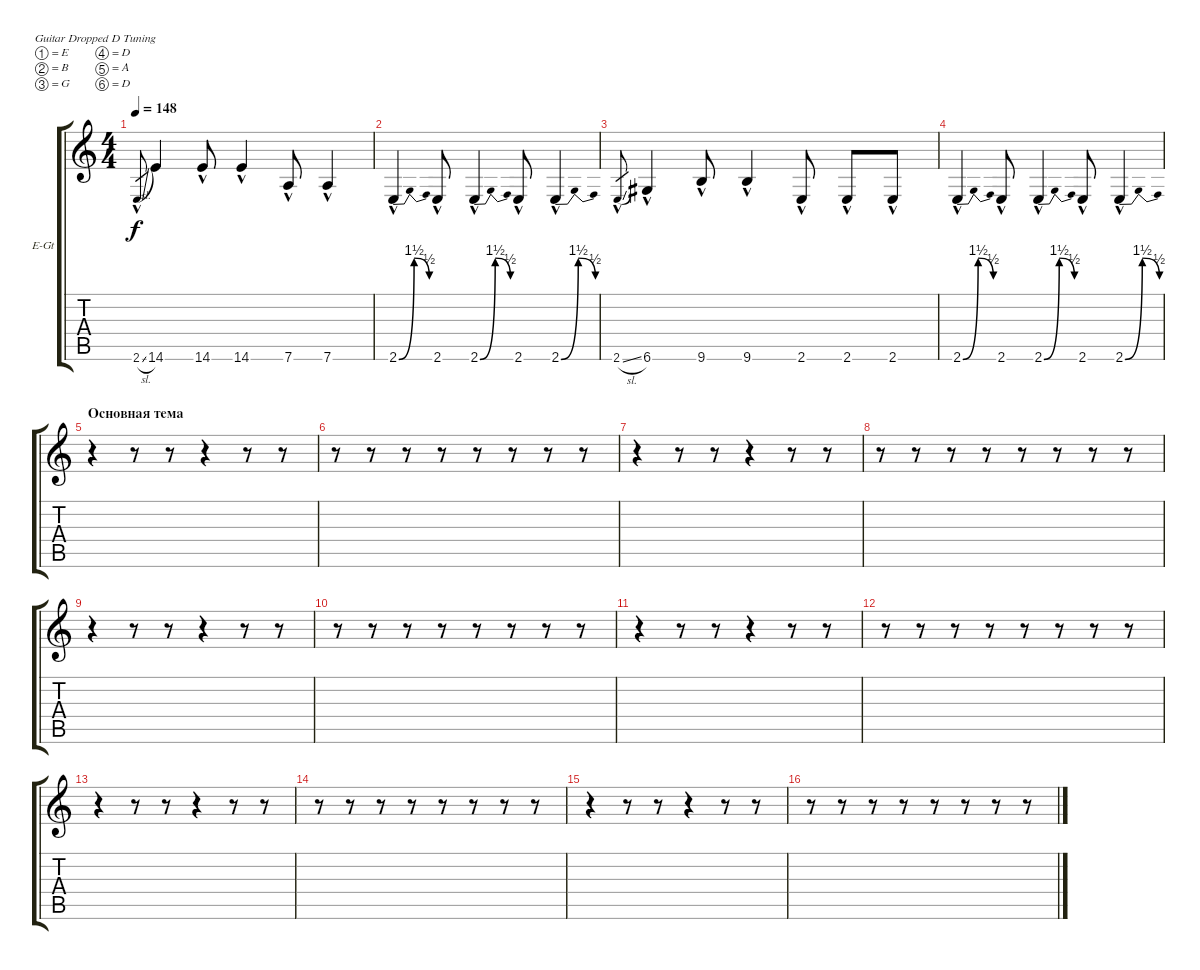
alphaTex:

\bracketExtendMode groupsimilarinstruments
\firstSystemTrackNameOrientation horizontal
\otherSystemsTrackNameOrientation horizontal
\track ("Electric Guitar 2" "E-Gt") {instrument distortionguitar}
\staff {score tabs}
\tuning (E4 B3 G3 D3 A2 D2)
\ts (4 4)
\tempo 148
\clef g2
\ks c
2.6{sl hac}.8{gr dy f} 14.6.4 14.6{hac}.8 14.6{hac}.4 7.6{hac}.8 7.6{hac}.4 |
2.6{be (bendrelease 0 0 9.6 6 20.4 6 30 2) hac}.4 2.6{hac}.8 2.6{be (bendrelease 0 0 9.6 6 20.4 6 30 2) hac}.4 2.6{hac}.8 2.6{be (bendrelease 0 0 9.6 6 20.4 6 30 2) hac}.4 |
2.6{sl hac}.8{gr} 6.6{hac}.4 9.6{hac}.8 9.6{hac}.4 2.6{hac}.8 2.6{hac}.8 2.6{hac}.8 |
2.6{be (bendrelease 0 0 9.6 6 20.4 6 30 2) hac}.4 2.6{hac}.8 2.6{be (bendrelease 0 0 9.6 6 20.4 6 30 2) hac}.4 2.6{hac}.8 2.6{be (bendrelease 0 0 9.6 6 20.4 6 30 2) hac}.4 |
\section ("" "Основная тема")
r.4 r.8 r.8 r.4 r.8 r.8 |
r.8 r.8 r.8 r.8 r.8 r.8 r.8 r.8 |
r.4 r.8 r.8 r.4 r.8 r.8 |
r.8 r.8 r.8 r.8 r.8 r.8 r.8 r.8 |
r.4 r.8 r.8 r.4 r.8 r.8 |
r.8 r.8 r.8 r.8 r.8 r.8 r.8 r.8 |
r.4 r.8 r.8 r.4 r.8 r.8 |
r.8 r.8 r.8 r.8 r.8 r.8 r.8 r.8 |
r.4 r.8 r.8 r.4 r.8 r.8 |
r.8 r.8 r.8 r.8 r.8 r.8 r.8 r.8 |
r.4 r.8 r.8 r.4 r.8 r.8 |
r.8 r.8 r.8 r.8 r.8 r.8 r.8 r.8
